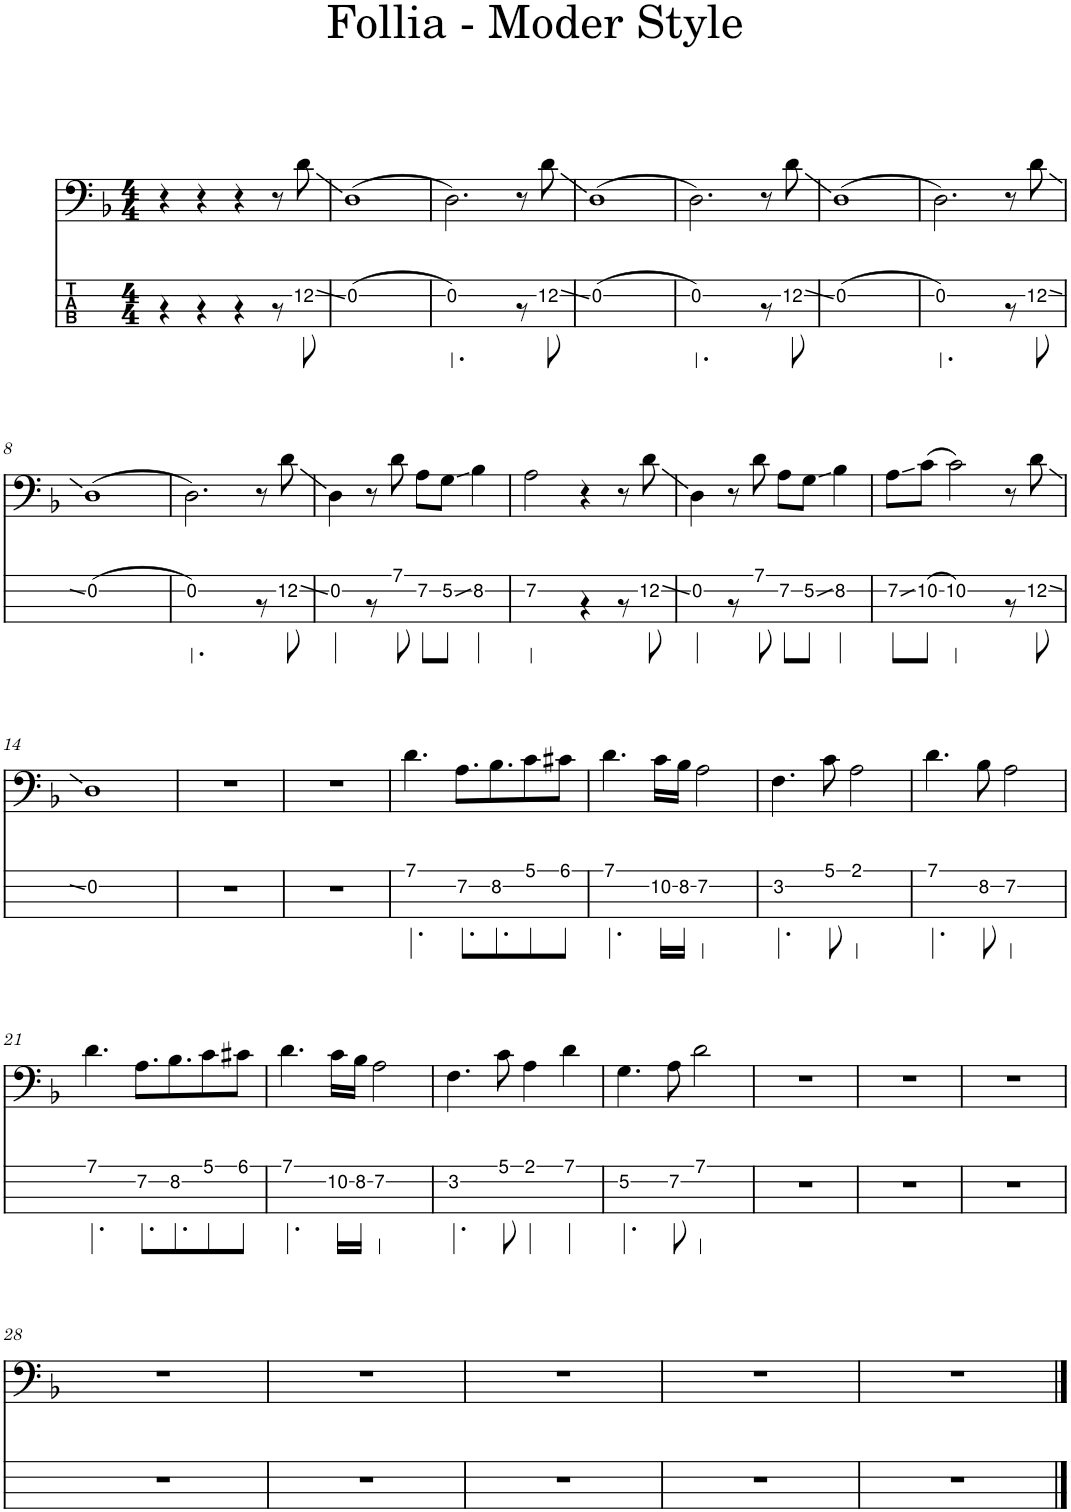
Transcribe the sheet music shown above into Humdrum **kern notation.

**kern	**kern
*part1	*part1
*staff2	*staff1
*I"Basso elettrico	*
*I'B. el.	*
*stria4	*
*	*clefF4
*Trd7c12	*Trd7c12
*k[b-]	*k[b-]
*M4/4	*M4/4
=1	=1
4r	4r
4r	4r
4r	4r
8r	8r
8d\	8d\
=2	=2
1D	(1D
=3	=3
2.D\	2.D\)
8r	8r
8d\	8d\
=4	=4
1D	(1D
=5	=5
2.D\	2.D\)
8r	8r
8d\	8d\
=6	=6
1D	(1D
=7	=7
2.D\	2.D\)
8r	8r
8d\	8d\
!!LO:LB:g=z
=8	=8
1D	(1D
=9	=9
2.D\	2.D\)
8r	8r
8d\	8d\
=10	=10
4D\	4D\
8r	8r
8d\	8d\
8A\L	8A\L
8G\J	8G\J
4B-\	4B-\
=11	=11
2A\	2A\
4r	4r
8r	8r
8d\	8d\
=12	=12
4D\	4D\
8r	8r
8d\	8d\
8A\L	8A\L
8G\J	8G\J
4B-\	4B-\
=13	=13
8A\L	8A\L
8c\J	(8c\J
2c\	2c\)
8r	8r
8d\	8d\
!!LO:LB:g=z
=14	=14
1D	1D
=15	=15
1r	1r
=16	=16
1r	1r
=17	=17
4.d\	4.d\
8.A\L	8.A\L
8.B-\	8.B-\
8c\	8c\
8c#\J	8c#X\J
=18	=18
4.d\	4.d\
16c\LL	16c\LL
16B-\JJ	16B-\JJ
2A\	2A\
=19	=19
4.F\	4.F\
8c\	8c\
2A\	2A\
=20	=20
4.d\	4.d\
8B-\	8B-\
2A\	2A\
!!LO:LB:g=z
=21	=21
4.d\	4.d\
8.A\L	8.A\L
8.B-\	8.B-\
8c\	8c\
8c#\J	8c#X\J
=22	=22
4.d\	4.d\
16c\LL	16c\LL
16B-\JJ	16B-\JJ
2A\	2A\
=23	=23
4.F\	4.F\
8c\	8c\
4A\	4A\
4d\	4d\
=24	=24
4.G\	4.G\
8A\	8A\
2d\	2d\
=25	=25
1r	1r
=26	=26
1r	1r
=27	=27
1r	1r
!!LO:LB:g=z
=28	=28
1r	1r
=29	=29
1r	1r
=30	=30
1r	1r
=31	=31
1r	1r
=32	=32
1r	1r
==	==
*-	*-
